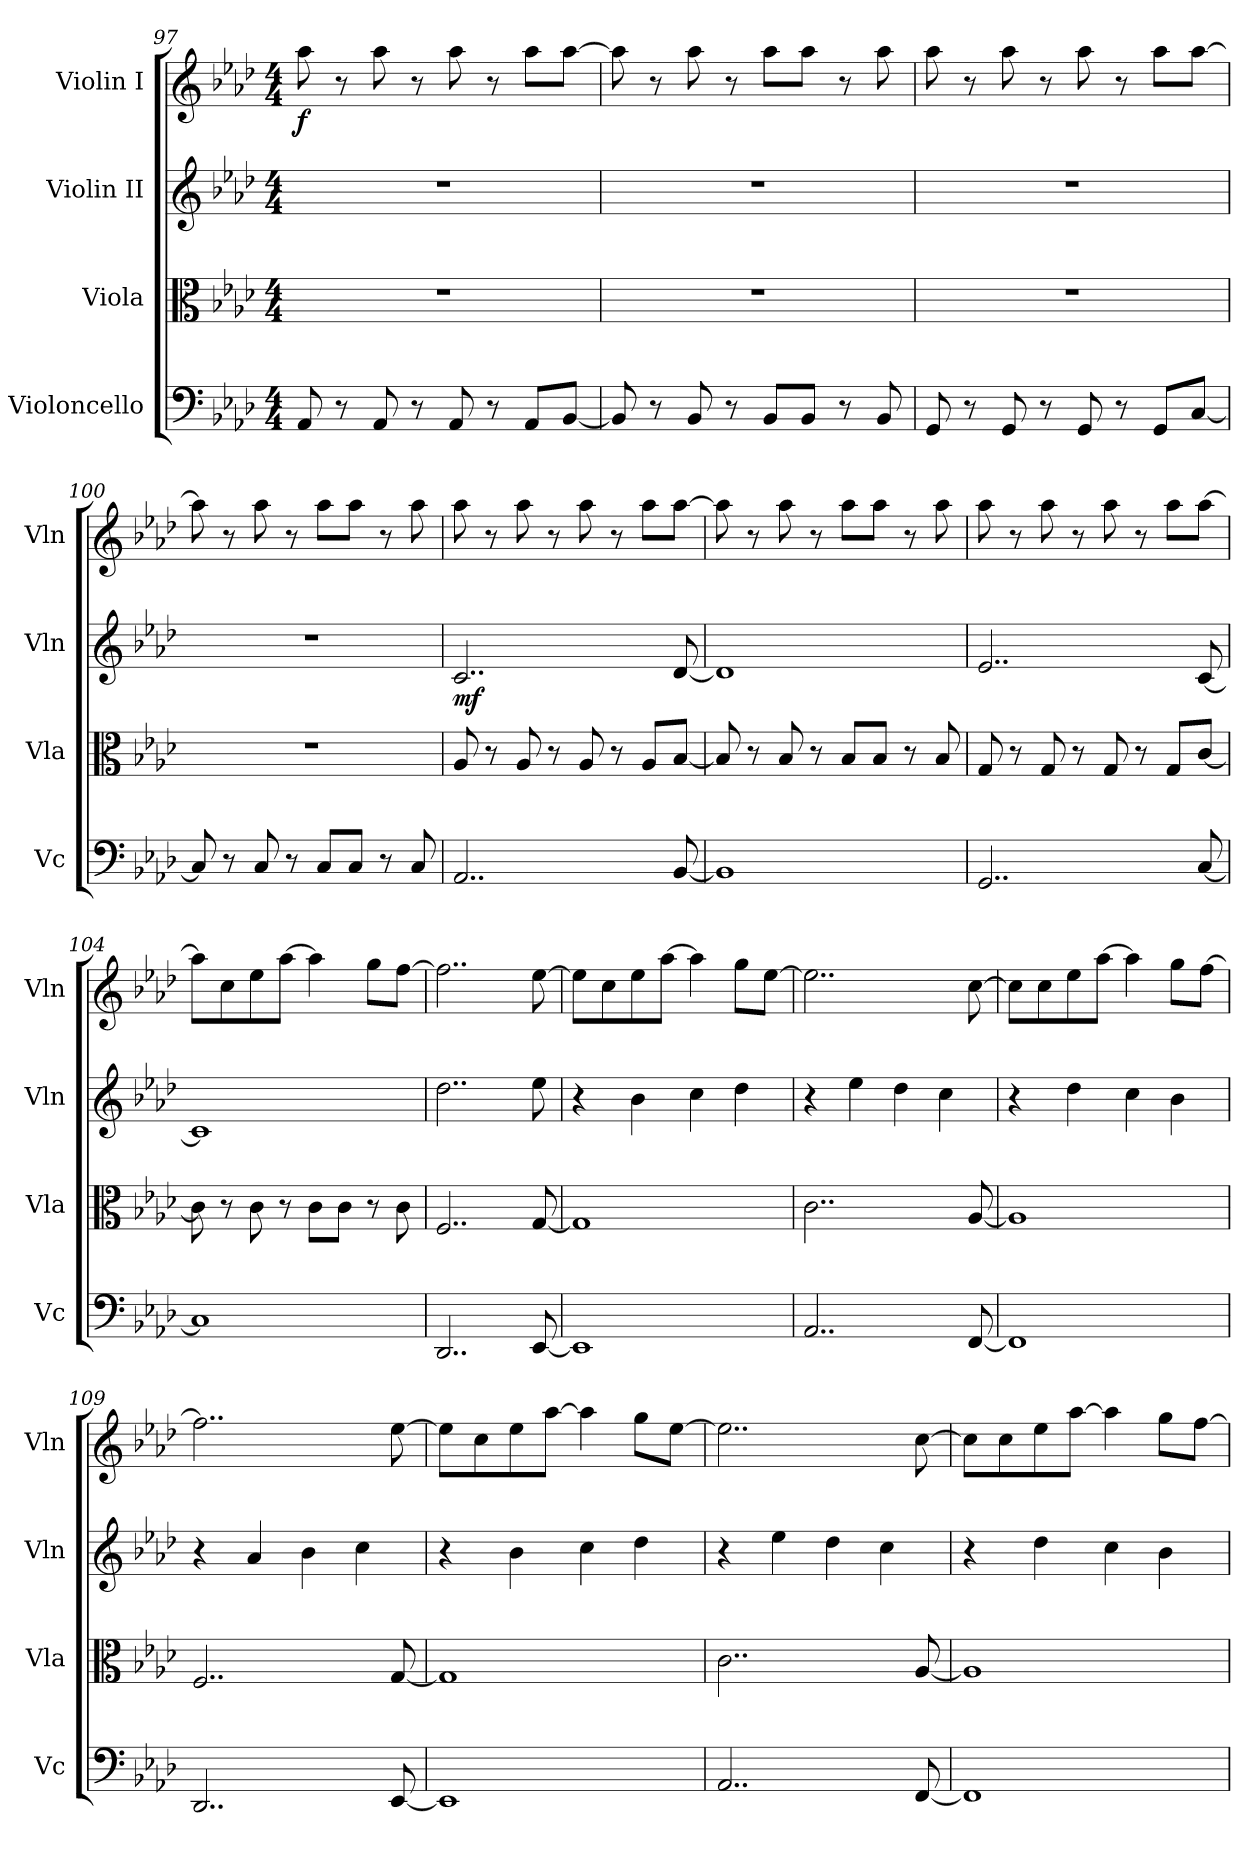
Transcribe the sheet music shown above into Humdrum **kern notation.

**kern	**kern	**kern	**dynam	**kern	**dynam
*part4	*part3	*part2	*part2	*part1	*part1
*staff4	*staff3	*staff2	*staff2	*staff1	*staff1
*I"Violoncello	*I"Viola	*I"Violin II	*	*I"Violin I	*
*I'Vc	*I'Vla	*I'Vln	*	*I'Vln	*
!!LO:LB:g=z
*clefF4	*clefC3	*clefG2	*	*clefG2	*
*k[b-e-a-d-]	*k[b-e-a-d-]	*k[b-e-a-d-]	*	*k[b-e-a-d-]	*
*M4/4	*M4/4	*M4/4	*	*M4/4	*
=97	=97	=97	=97	=97	=97
!	!	!	!	!	!LO:DY:b
8AA-/	1r	1r	.	8aa-\	f
8r	.	.	.	8r	.
8AA-/	.	.	.	8aa-\	.
8r	.	.	.	8r	.
8AA-/	.	.	.	8aa-\	.
8r	.	.	.	8r	.
8AA-/L	.	.	.	8aa-\L	.
[8BB-/J	.	.	.	[8aa-\J	.
=98	=98	=98	=98	=98	=98
8BB-/]	1r	1r	.	8aa-\]	.
8r	.	.	.	8r	.
8BB-/	.	.	.	8aa-\	.
8r	.	.	.	8r	.
8BB-/L	.	.	.	8aa-\L	.
8BB-/J	.	.	.	8aa-\J	.
8r	.	.	.	8r	.
8BB-/	.	.	.	8aa-\	.
=99	=99	=99	=99	=99	=99
8GG/	1r	1r	.	8aa-\	.
8r	.	.	.	8r	.
8GG/	.	.	.	8aa-\	.
8r	.	.	.	8r	.
8GG/	.	.	.	8aa-\	.
8r	.	.	.	8r	.
8GG/L	.	.	.	8aa-\L	.
[8C/J	.	.	.	[8aa-\J	.
=100	=100	=100	=100	=100	=100
8C/]	1r	1r	.	8aa-\]	.
8r	.	.	.	8r	.
8C/	.	.	.	8aa-\	.
8r	.	.	.	8r	.
8C/L	.	.	.	8aa-\L	.
8C/J	.	.	.	8aa-\J	.
8r	.	.	.	8r	.
8C/	.	.	.	8aa-\	.
!!LO:PB:g=z
=101	=101	=101	=101	=101	=101
!	!	!	!LO:DY:b	!	!
2..AA-/	8A-/	2..c/	mf	8aa-\	.
.	8r	.	.	8r	.
.	8A-/	.	.	8aa-\	.
.	8r	.	.	8r	.
.	8A-/	.	.	8aa-\	.
.	8r	.	.	8r	.
.	8A-/L	.	.	8aa-\L	.
[8BB-/	[8B-/J	[8d-/	.	[8aa-\J	.
=102	=102	=102	=102	=102	=102
1BB-]	8B-/]	1d-]	.	8aa-\]	.
.	8r	.	.	8r	.
.	8B-/	.	.	8aa-\	.
.	8r	.	.	8r	.
.	8B-/L	.	.	8aa-\L	.
.	8B-/J	.	.	8aa-\J	.
.	8r	.	.	8r	.
.	8B-/	.	.	8aa-\	.
=103	=103	=103	=103	=103	=103
2..GG/	8G/	2..e-/	.	8aa-\	.
.	8r	.	.	8r	.
.	8G/	.	.	8aa-\	.
.	8r	.	.	8r	.
.	8G/	.	.	8aa-\	.
.	8r	.	.	8r	.
.	8G/L	.	.	8aa-\L	.
[8C/	[8c/J	[8c/	.	[8aa-\J	.
=104	=104	=104	=104	=104	=104
1C]	8c\]	1c]	.	8aa-\L]	.
.	8r	.	.	8cc\	.
.	8c\	.	.	8ee-\	.
.	8r	.	.	[8aa-\J	.
.	8c\L	.	.	4aa-\]	.
.	8c\J	.	.	.	.
.	8r	.	.	8gg\L	.
.	8c\	.	.	[8ff\J	.
!!LO:LB:g=z
=105	=105	=105	=105	=105	=105
2..DD-/	2..F/	2..dd-\	.	2..ff\]	.
[8EE-/	[8G/	8ee-\	.	[8ee-\	.
=106	=106	=106	=106	=106	=106
1EE-]	1G]	4r	.	8ee-\L]	.
.	.	.	.	8cc\	.
.	.	4b-\	.	8ee-\	.
.	.	.	.	[8aa-\J	.
.	.	4cc\	.	4aa-\]	.
.	.	4dd-\	.	8gg\L	.
.	.	.	.	[8ee-\J	.
=107	=107	=107	=107	=107	=107
2..AA-/	2..c\	4r	.	2..ee-\]	.
.	.	4ee-\	.	.	.
.	.	4dd-\	.	.	.
.	.	4cc\	.	.	.
[8FF/	[8A-/	.	.	[8cc\	.
=108	=108	=108	=108	=108	=108
1FF]	1A-]	4r	.	8cc\L]	.
.	.	.	.	8cc\	.
.	.	4dd-\	.	8ee-\	.
.	.	.	.	[8aa-\J	.
.	.	4cc\	.	4aa-\]	.
.	.	4b-\	.	8gg\L	.
.	.	.	.	[8ff\J	.
=109	=109	=109	=109	=109	=109
2..DD-/	2..F/	4r	.	2..ff\]	.
.	.	4a-/	.	.	.
.	.	4b-\	.	.	.
.	.	4cc\	.	.	.
[8EE-/	[8G/	.	.	[8ee-\	.
=110	=110	=110	=110	=110	=110
1EE-]	1G]	4r	.	8ee-\L]	.
.	.	.	.	8cc\	.
.	.	4b-\	.	8ee-\	.
.	.	.	.	[8aa-\J	.
.	.	4cc\	.	4aa-\]	.
.	.	4dd-\	.	8gg\L	.
.	.	.	.	[8ee-\J	.
!!LO:PB:g=z
=111	=111	=111	=111	=111	=111
2..AA-/	2..c\	4r	.	2..ee-\]	.
.	.	4ee-\	.	.	.
.	.	4dd-\	.	.	.
.	.	4cc\	.	.	.
[8FF/	[8A-/	.	.	[8cc\	.
=112	=112	=112	=112	=112	=112
1FF]	1A-]	4r	.	8cc\L]	.
.	.	.	.	8cc\	.
.	.	4dd-\	.	8ee-\	.
.	.	.	.	[8aa-\J	.
.	.	4cc\	.	4aa-\]	.
.	.	4b-\	.	8gg\L	.
.	.	.	.	[8ff\J	.
=	=	=	=	=	=
*-	*-	*-	*-	*-	*-
